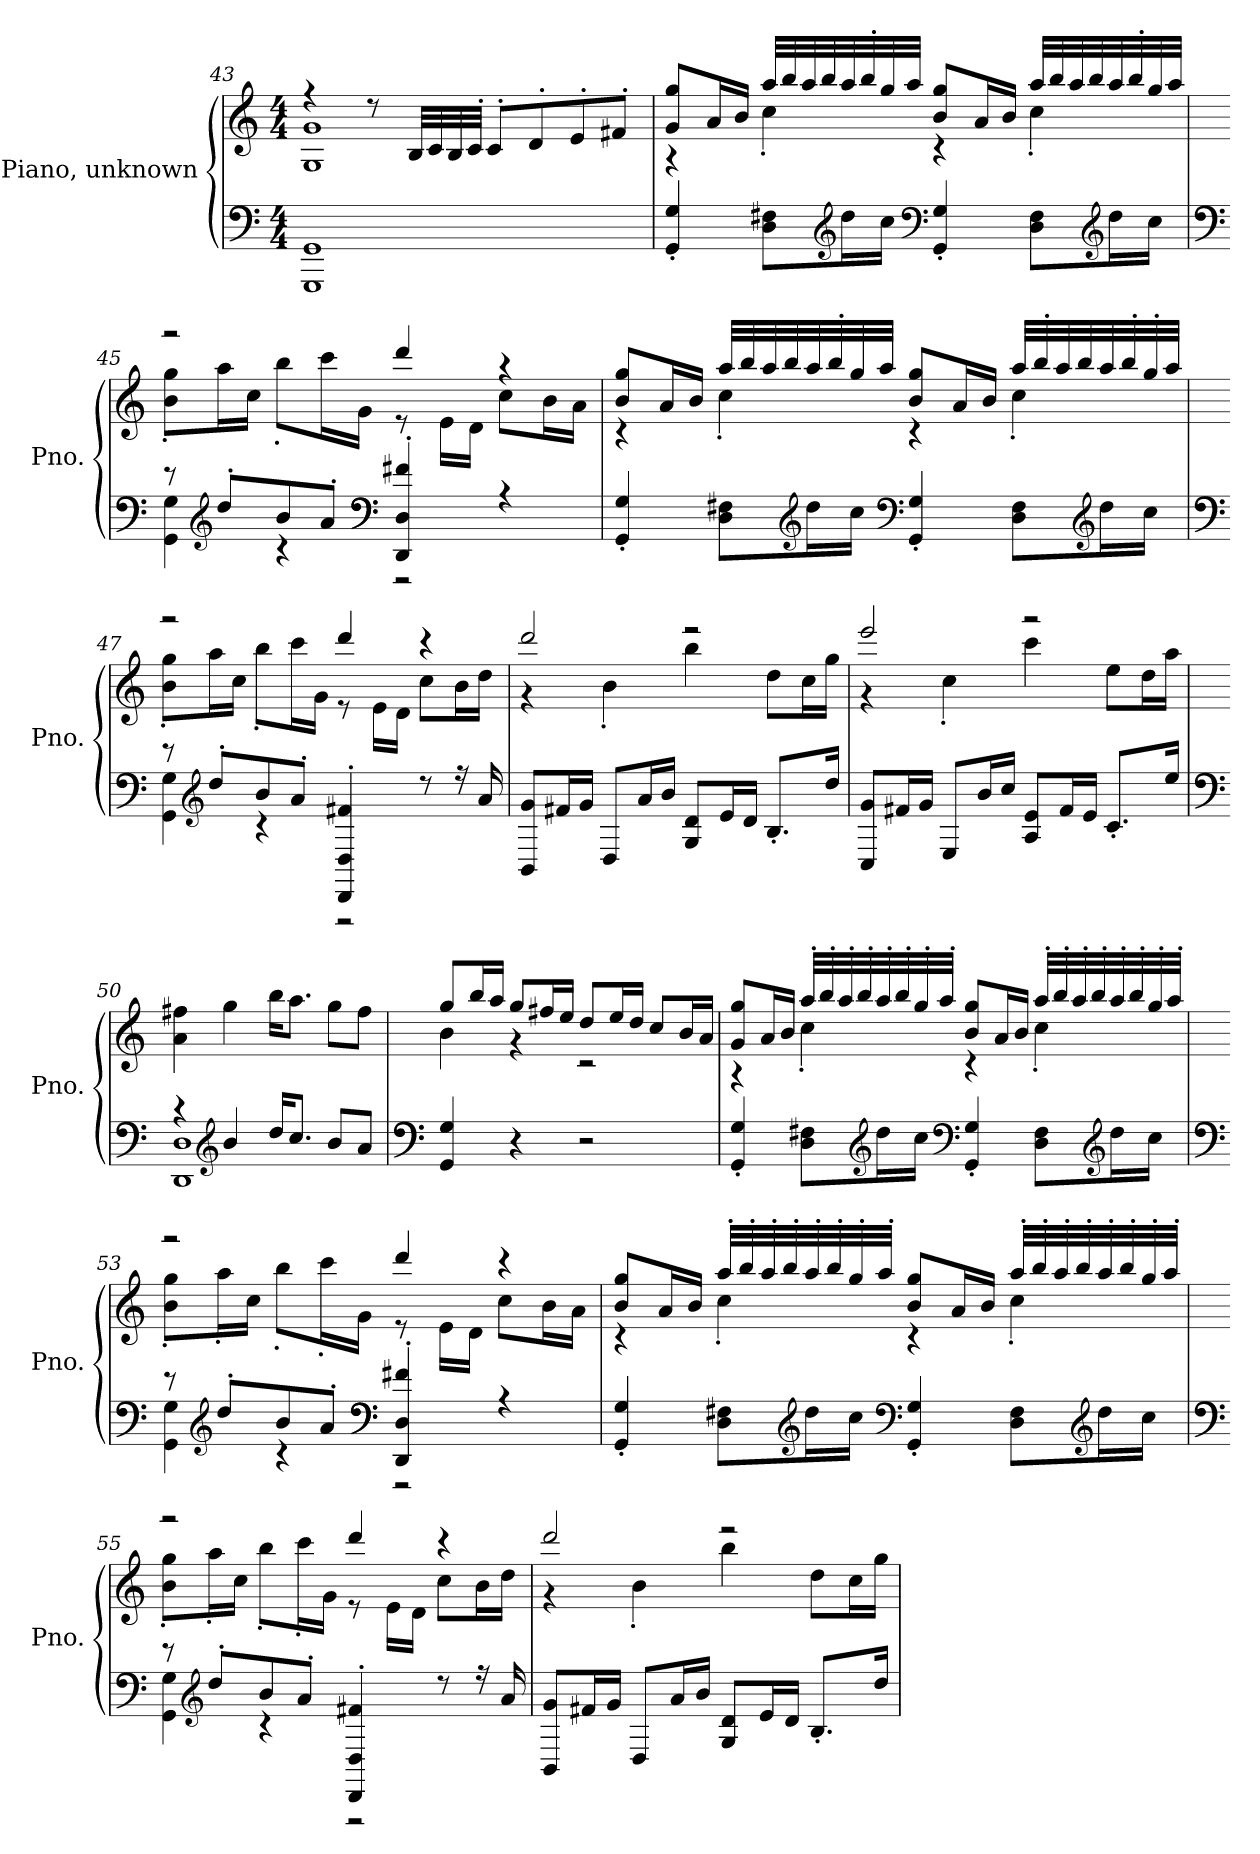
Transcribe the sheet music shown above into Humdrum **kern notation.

**kern	**kern
*part1	*part1
*staff2	*staff1
*I"Piano, unknown	*
*I'Pno.	*
!!LO:LB:g=z
*clefF4	*clefG2
*k[]	*k[]
*M4/4	*M4/4
=43	=43
*	*^
1GGG 1GG	4r	1G 1g
.	8r	.
.	32B/LLL	.
.	32c/	.
.	32B/	.
.	32c'/JJJ	.
.	8c'/L	.
.	8d'/	.
.	8e'/	.
.	8f#X'/J	.
=44	=44	=44
4GG/' 4G/'	8g/ 8gg/L	4r
.	16a/L	.
.	16b/JJ	.
8D\ 8F#X\L	32aa/LLL	4cc'\
.	32bb/	.
.	32aa/	.
.	32bb/	.
*clefG2	*	*
16dd\L	32aa/	.
.	32bb'/	.
16cc\JJ	32gg/	.
.	32aa/JJJ	.
*clefF4	*	*
4GG/' 4G/'	8b/ 8gg/L	4r
.	16a/L	.
.	16b/JJ	.
8D\ 8F#\L	32aa/LLL	4cc'\
.	32bb/	.
.	32aa/	.
.	32bb/	.
*clefG2	*	*
16dd\L	32aa/	.
.	32bb'/	.
16cc\JJ	32gg/	.
.	32aa/JJJ	.
!!LO:PB:g=z	!!
=45	=45	=45
*clefF4	*	*
*^	*	*
8r	4GG\ 4G\	2r	8b\' 8gg\'L
*clefG2	*	*	*
8dd'/L	.	.	16aa\L
.	.	.	16cc\JJ
8b/	4r	.	8bb'\L
8a'/J	.	.	16ccc\L
.	.	.	16g\JJ
*clefF4	*	*	*
4DD/' 4D/' 4f#X/'	2r	4ddd/	8r
.	.	.	16e\LL
.	.	.	16d\JJ
4r	.	4r	8cc\L
.	.	.	16b\L
.	.	.	16a\JJ
*v	*v	*	*
=46	=46	=46
4GG/' 4G/'	8b/ 8gg/L	4r
.	16a/L	.
.	16b/JJ	.
8D\ 8F#X\L	32aa/LLL	4cc'\
.	32bb/	.
.	32aa/	.
.	32bb/	.
*clefG2	*	*
16dd\L	32aa/	.
.	32bb'/	.
16cc\JJ	32gg/	.
.	32aa/JJJ	.
*clefF4	*	*
4GG/' 4G/'	8b/ 8gg/L	4r
.	16a/L	.
.	16b/JJ	.
8D\ 8F#\L	32aa/LLL	4cc'\
.	32bb'/	.
.	32aa/	.
.	32bb/	.
*clefG2	*	*
16dd\L	32aa/	.
.	32bb'/	.
16cc\JJ	32gg'/	.
.	32aa/JJJ	.
!!LO:LB:g=z	!!
=47	=47	=47
*clefF4	*	*
*^	*	*
8r	4GG\ 4G\	2r	8b\' 8gg\'L
*clefG2	*	*	*
8dd'/L	.	.	16aa\L
.	.	.	16cc\JJ
8b/	4r	.	8bb'\L
8a'/J	.	.	16ccc\L
.	.	.	16g\JJ
4DD/' 4D/' 4f#X/'	2r	4ddd/	8r
.	.	.	16e\LL
.	.	.	16d\JJ
8r	.	4r	8cc\L
16r	.	.	16b\L
16a/	.	.	16dd\JJ
*v	*v	*	*
=48	=48	=48
8BB/ 8g/L	2ddd/	4r
16f#X/L	.	.
16g/JJ	.	.
8D/L	.	4b'\
16a/L	.	.
16b/JJ	.	.
8G/ 8d/L	2r	4bb\
16e/L	.	.
16d/JJ	.	.
8.B'/L	.	8dd\L
.	.	16cc\L
16dd/Jk	.	16gg\JJ
=49	=49	=49
8C/ 8g/L	2eee/	4r
16f#X/L	.	.
16g/JJ	.	.
8E/L	.	4cc'\
16b/L	.	.
16cc/JJ	.	.
8A/ 8e/L	2r	4ccc\
16f#/L	.	.
16e/JJ	.	.
8.c'/L	.	8ee\L
.	.	16dd\L
16ee/Jk	.	16aa\JJ
*	*v	*v
!!LO:LB:g=z
=50	=50
*clefF4	*
*^	*
4r	1DD 1D	4a\ 4ff#X\
*clefG2	*	*
4b/	.	4gg\
16dd/KL	.	16bb\KL
8.cc/J	.	8.aa\J
8b/L	.	8gg\L
8a/J	.	8ff#\J
*v	*v	*
=51	=51
*clefF4	*
*	*^
4GG/ 4G/	8gg/L	4b\
.	16bb/L	.
.	16aa/JJ	.
4r	8gg/L	4r
.	16ff#X/L	.
.	16ee/JJ	.
2r	8dd/L	2r
.	16ee/L	.
.	16dd/JJ	.
.	8cc/L	.
.	16b/L	.
.	16a/JJ	.
!!LO:LB:g=z	!!
=52	=52	=52
4GG/' 4G/'	8g/ 8gg/L	4r
.	16a/L	.
.	16b/JJ	.
8D\ 8F#X\L	32aa'/LLL	4cc'\
.	32bb'/	.
.	32aa'/	.
.	32bb'/	.
*clefG2	*	*
16dd\L	32aa'/	.
.	32bb'/	.
16cc\JJ	32gg'/	.
.	32aa'/JJJ	.
*clefF4	*	*
4GG/' 4G/'	8b/ 8gg/L	4r
.	16a/L	.
.	16b/JJ	.
8D\ 8F#\L	32aa'/LLL	4cc'\
.	32bb'/	.
.	32aa'/	.
.	32bb'/	.
*clefG2	*	*
16dd\L	32aa'/	.
.	32bb'/	.
16cc\JJ	32gg'/	.
.	32aa'/JJJ	.
=53	=53	=53
*clefF4	*	*
*^	*	*
8r	4GG\ 4G\	2r	8b\' 8gg\'L
*clefG2	*	*	*
8dd'/L	.	.	16aa'\L
.	.	.	16cc\JJ
8b/	4r	.	8bb'\L
8a'/J	.	.	16ccc'\L
.	.	.	16g\JJ
*clefF4	*	*	*
4DD/' 4D/' 4f#X/'	2r	4ddd/	8r
.	.	.	16e\LL
.	.	.	16d\JJ
4r	.	4r	8cc\L
.	.	.	16b\L
.	.	.	16a\JJ
*v	*v	*	*
!!LO:LB:g=z	!!
=54	=54	=54
4GG/' 4G/'	8b/ 8gg/L	4r
.	16a/L	.
.	16b/JJ	.
8D\ 8F#X\L	32aa'/LLL	4cc'\
.	32bb'/	.
.	32aa'/	.
.	32bb'/	.
*clefG2	*	*
16dd\L	32aa'/	.
.	32bb'/	.
16cc\JJ	32gg'/	.
.	32aa'/JJJ	.
*clefF4	*	*
4GG/' 4G/'	8b/ 8gg/L	4r
.	16a/L	.
.	16b/JJ	.
8D\ 8F#\L	32aa'/LLL	4cc'\
.	32bb'/	.
.	32aa'/	.
.	32bb'/	.
*clefG2	*	*
16dd\L	32aa'/	.
.	32bb'/	.
16cc\JJ	32gg'/	.
.	32aa'/JJJ	.
=55	=55	=55
*clefF4	*	*
*^	*	*
8r	4GG\ 4G\	2r	8b\' 8gg\'L
*clefG2	*	*	*
8dd'/L	.	.	16aa'\L
.	.	.	16cc\JJ
8b/	4r	.	8bb'\L
8a'/J	.	.	16ccc'\L
.	.	.	16g\JJ
4DD/' 4D/' 4f#X/'	2r	4ddd/	8r
.	.	.	16e\LL
.	.	.	16d\JJ
8r	.	4r	8cc\L
16r	.	.	16b\L
16a/	.	.	16dd\JJ
*v	*v	*	*
!!LO:LB:g=z	!!
=56	=56	=56
8BB/ 8g/L	2ddd/	4r
16f#X/L	.	.
16g/JJ	.	.
8D/L	.	4b'\
16a/L	.	.
16b/JJ	.	.
8G/ 8d/L	2r	4bb\
16e/L	.	.
16d/JJ	.	.
8.B'/L	.	8dd\L
.	.	16cc\L
16dd/Jk	.	16gg\JJ
*	*v	*v
=	=
*-	*-
